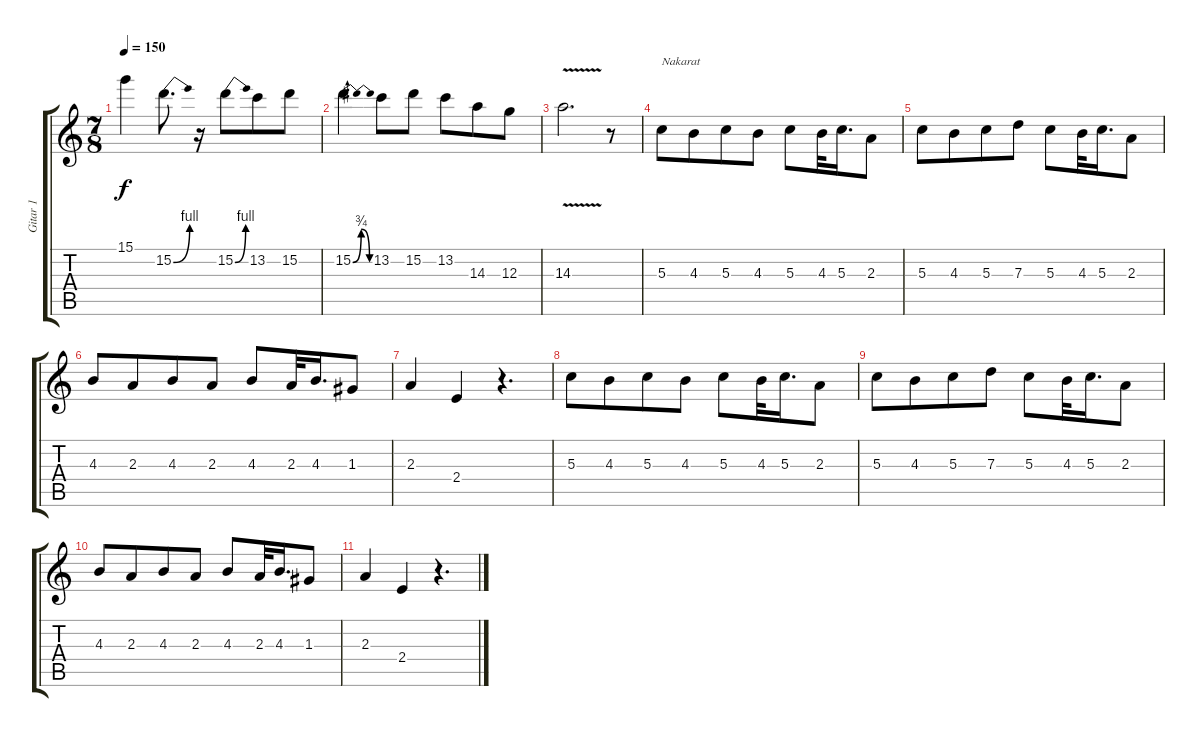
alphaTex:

\track ("Gitar 1" "Gitar 1") {instrument overdrivenguitar}
\staff {score tabs}
\tuning (E4 B3 G3 D3 A2 E2) {hide}
\ts (7 8)
\tempo 150
\clef g2
\ks c
15.1.4{dy f} 15.2{be (bend 0 0 60 4)}.8{d} r.16 15.2{be (bend 0 0 60 4)}.8 13.2.8 15.2.8 |
15.2{be (bendrelease 0 0 5 3 5 3 60 0)}.4 13.2.8 15.2.8 13.2.8 14.3.8 12.3.8 |
14.3{v}.2{d} r.8 |
5.3.8{txt "Nakarat" instrument acousticguitarnylon} 4.3.8 5.3.8 4.3.8 5.3.8 4.3.32 5.3.16{d} 2.3.8 |
5.3.8 4.3.8 5.3.8 7.3.8 5.3.8 4.3.32 5.3.16{d} 2.3.8 |
4.3.8 2.3.8 4.3.8 2.3.8 4.3.8 2.3.32 4.3.16{d} 1.3.8 |
2.3.4 2.4.4 r.4{d} |
5.3.8 4.3.8 5.3.8 4.3.8 5.3.8 4.3.32 5.3.16{d} 2.3.8 |
5.3.8 4.3.8 5.3.8 7.3.8 5.3.8 4.3.32 5.3.16{d} 2.3.8 |
4.3.8 2.3.8 4.3.8 2.3.8 4.3.8 2.3.32 4.3.16{d} 1.3.8 |
2.3.4 2.4.4 r.4{d}
